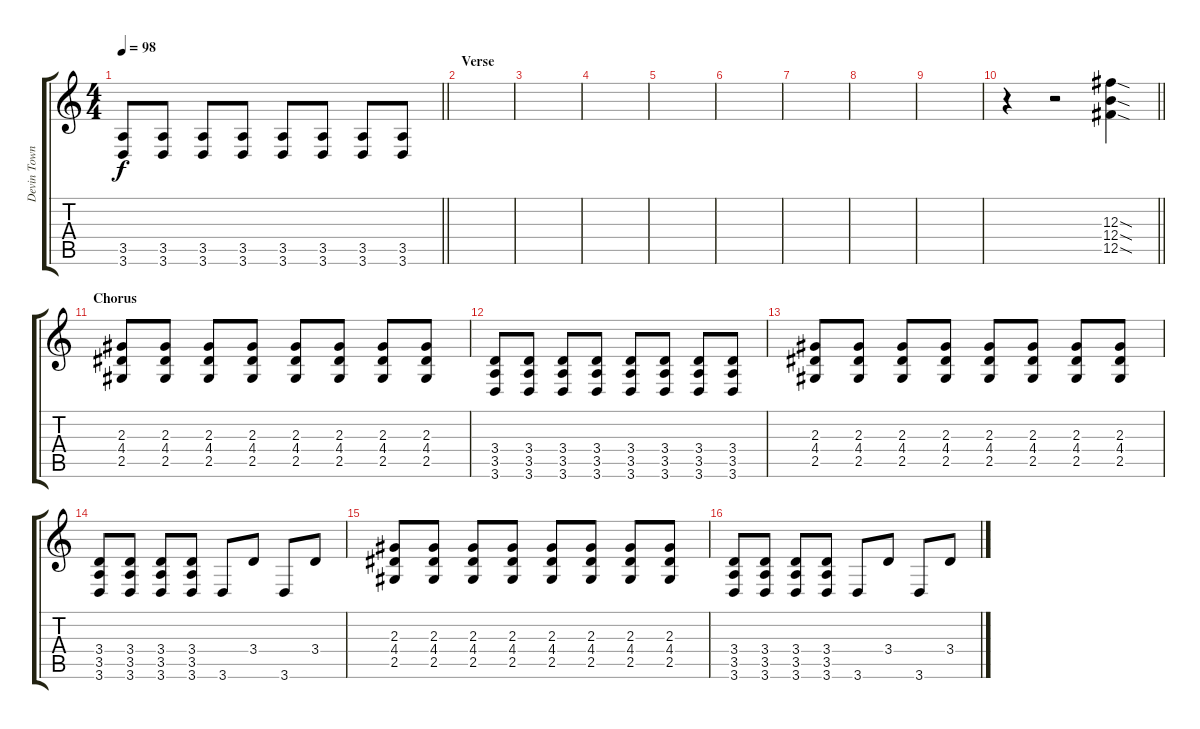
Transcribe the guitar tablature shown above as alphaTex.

\track ("Devin Townsend" "Devin Town") {instrument distortionguitar}
\staff {score tabs}
\tuning (Eb4 B3 Gb3 B2 Gb2 B1) {hide}
\ts (4 4)
\tempo 98
\clef g2
\barLineRight lightlight
\ks c
(3.5 3.6).8{dy f} (3.5 3.6).8 (3.5 3.6).8 (3.5 3.6).8 (3.5 3.6).8 (3.5 3.6).8 (3.5 3.6).8 (3.5 3.6).8 |
\section ("" "Verse")
|
|
|
|
|
|
|
|
\barLineRight lightlight
r.4 r.2 (12.3{sod} 12.4{sod} 12.5{sod}).4 |
\section ("" "Chorus")
(2.3 4.4 2.5).8 (2.3 4.4 2.5).8 (2.3 4.4 2.5).8 (2.3 4.4 2.5).8 (2.3 4.4 2.5).8 (2.3 4.4 2.5).8 (2.3 4.4 2.5).8 (2.3 4.4 2.5).8 |
(3.4 3.5 3.6).8 (3.4 3.5 3.6).8 (3.4 3.5 3.6).8 (3.4 3.5 3.6).8 (3.4 3.5 3.6).8 (3.4 3.5 3.6).8 (3.4 3.5 3.6).8 (3.4 3.5 3.6).8 |
(2.3 4.4 2.5).8 (2.3 4.4 2.5).8 (2.3 4.4 2.5).8 (2.3 4.4 2.5).8 (2.3 4.4 2.5).8 (2.3 4.4 2.5).8 (2.3 4.4 2.5).8 (2.3 4.4 2.5).8 |
(3.4 3.5 3.6).8 (3.4 3.5 3.6).8 (3.4 3.5 3.6).8 (3.4 3.5 3.6).8 3.6.8 3.4.8 3.6.8 3.4.8 |
(2.3 4.4 2.5).8 (2.3 4.4 2.5).8 (2.3 4.4 2.5).8 (2.3 4.4 2.5).8 (2.3 4.4 2.5).8 (2.3 4.4 2.5).8 (2.3 4.4 2.5).8 (2.3 4.4 2.5).8 |
(3.4 3.5 3.6).8 (3.4 3.5 3.6).8 (3.4 3.5 3.6).8 (3.4 3.5 3.6).8 3.6.8 3.4.8 3.6.8 3.4.8
